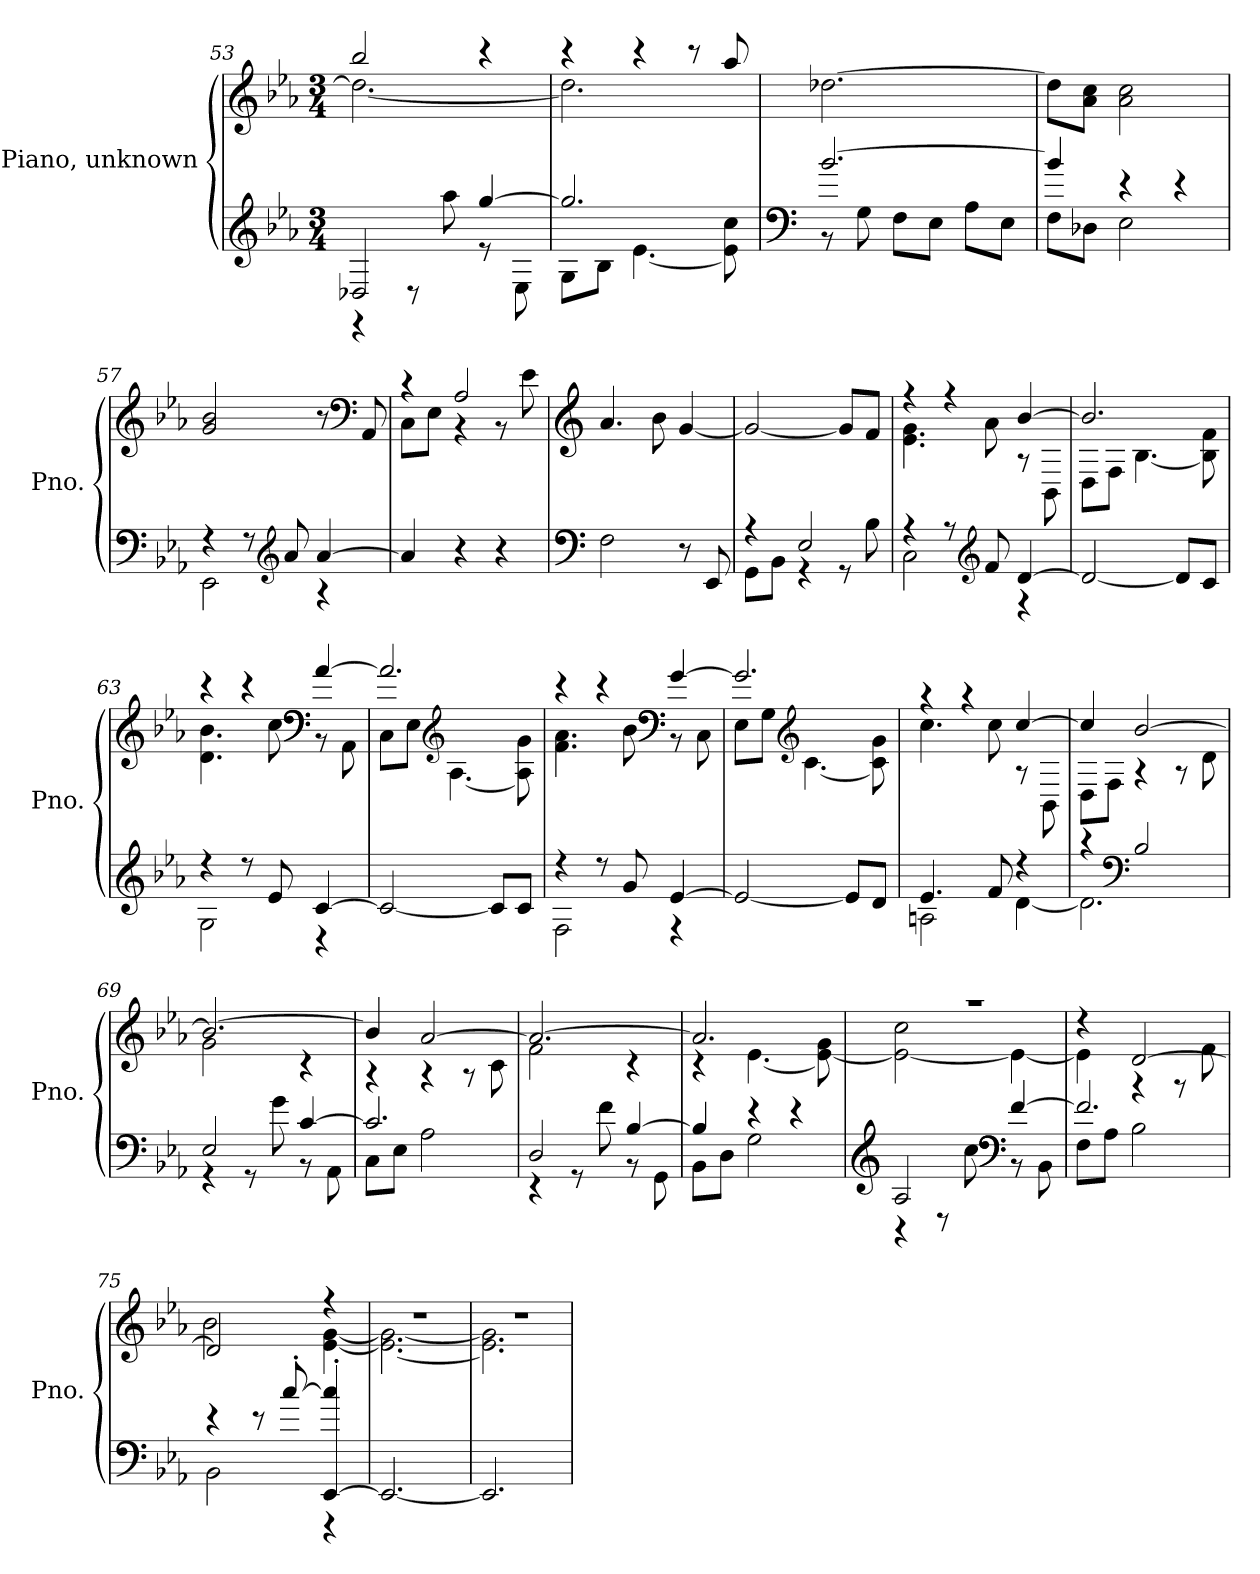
**kern	**kern
*part1	*part1
*staff2	*staff1
*I"Piano, unknown	*
*I'Pno.	*
*clefG2	*clefG2
*k[b-e-a-]	*k[b-e-a-]
*M3/4	*M3/4
=53	=53
*^	*^
2D-X/	4r	2bb-/	2.dd-\_
.	8r	.	.
.	8aa-\	.	.
[4gg/	8r	4r	.
.	8E-\	.	.
!!LO:LB:g=z	!!
=54	=54	=54	=54
2.gg/]	8G\L	4r	2.dd-\]
.	8B-\J	.	.
.	[4.e-\	4r	.
.	.	8r	.
.	8e-\] 8cc\	8aa-/	.
*	*	*v	*v
=55	=55	=55
*clefF4	*	*
[2.b-/	8r	[2.dd-X\
.	8G\	.
.	8F\L	.
.	8E-\J	.
.	8A-\L	.
.	8E-\J	.
=56	=56	=56
4b-/]	8F\L	8dd-\L]
.	8D-X\J	8a-\ 8cc\J
4r	2E-\	2a-\ 2cc\
4r	.	.
=57	=57	=57
4r	2EE-\	2g/ 2b-/
8r	.	.
*clefG2	*	*
8a-/	.	.
[4a-/	4r	8r
*	*	*clefF4
.	.	8AA-/
*v	*v	*
=58	=58
*	*^
4a-/]	4r	8C\L
.	.	8E-\J
4r	2A-/	4r
4r	.	8r
.	.	8e-\
*	*v	*v
!!LO:LB:g=z
=59	=59
*clefF4	*clefG2
2F\	4.a-/
.	8b-\
8r	[4g/
8EE-/	.
=60	=60
*^	*
4r	8GG\L	2g/_
.	8BB-\J	.
2E-/	4r	.
.	8r	8g/L]
.	8B-\	8f/J
=61	=61	=61
*	*	*^
4r	2C\	4r	4.e-\ 4.g\
8r	.	4r	.
*clefG2	*	*	*
8f/	.	.	8a-\
[4d/	4r	[4b-/	8r
.	.	.	8BB-\
*v	*v	*	*
=62	=62	=62
2d/_	2.b-/]	8D\L
.	.	8F\J
.	.	[4.B-\
8d/L]	.	.
8c/J	.	8B-\] 8f\
=63	=63	=63
*^	*	*
4r	2G\	4r	4.d\ 4.b-\
8r	.	4r	.
8e-/	.	.	8cc\
*	*	*clefF4	*
[4c/	4r	[4a-/	8r
.	.	.	8AA-\
*v	*v	*	*
=64	=64	=64
2c/_	2.a-/]	8C\L
.	.	8E-\J
*	*clefG2	*
.	.	[4.A-\
8c/L]	.	.
8c/J	.	8A-\] 8g\
!!LO:PB:g=z	!!
=65	=65	=65
*^	*	*
4r	2F\	4r	4.f\ 4.a-\
8r	.	4r	.
8g/	.	.	8b-\
*	*	*clefF4	*
[4e-/	4r	[4g/	8r
.	.	.	8C\
*v	*v	*	*
=66	=66	=66
2e-/_	2.g/]	8E-\L
.	.	8G\J
*	*clefG2	*
.	.	[4.c\
8e-/L]	.	.
8d/J	.	8c\] 8g\
=67	=67	=67
*^	*	*
4.e-/	2An\	4r	4.cc\
.	.	4r	.
8f/	.	.	8cc\
4r	[4d\	[4cc/	8r
.	.	.	8BB-\
=68	=68	=68	=68
4r	2.d\]	4cc/]	8D\L
.	.	.	8F\J
*clefF4	*	*	*
2B-/	.	[2b-/	4r
.	.	.	8r
.	.	.	8d\
=69	=69	=69	=69
2E-/	4r	2.b-/_	2g\
.	8r	.	.
.	8g\	.	.
[4c/	8r	.	4r
.	8AA-\	.	.
=70	=70	=70	=70
2.c/]	8C\L	4b-/]	4r
.	8E-\J	.	.
.	2A-\	[2a-/	4r
.	.	.	8r
.	.	.	8c\
!!LO:LB:g=z	!!
=71	=71	=71	=71
2D/	4r	2.a-/_	2f\
.	8r	.	.
.	8f\	.	.
[4B-/	8r	.	4r
.	8GG\	.	.
=72	=72	=72	=72
4B-/]	8BB-\L	2.a-/]	4r
.	8D\J	.	.
4r	2G\	.	[4.e-\
4r	.	.	.
.	.	.	8e-\_ 8g\
=73	=73	=73	=73
*clefG2	*	*	*
2A-/	4r	2.r	2e-\_ 2cc\
.	8r	.	.
.	8cc\	.	.
*clefF4	*	*	*
[4f/	8r	.	4e-\_
.	8BB-\	.	.
=74	=74	=74	=74
2.f/]	8F\L	4r	4e-\]
.	8A-\J	.	.
.	2B-\	[2d/	4r
.	.	.	8r
.	.	.	8f\
=75	=75	=75	=75
4r	2BB-\	2d/]	2b-\
8r	.	.	.
[8cc'/	.	.	.
[4EE-/' 4cc/]'	4r	4r	[4e-\ [4g\
*v	*v	*	*
=76	=76	=76
2.EE-/_	2.r	2.e-\_ 2.g\_
=77	=77	=77
2.EE-/]	2.r	2.e-\] 2.g\]
*	*v	*v
=	=
*-	*-
